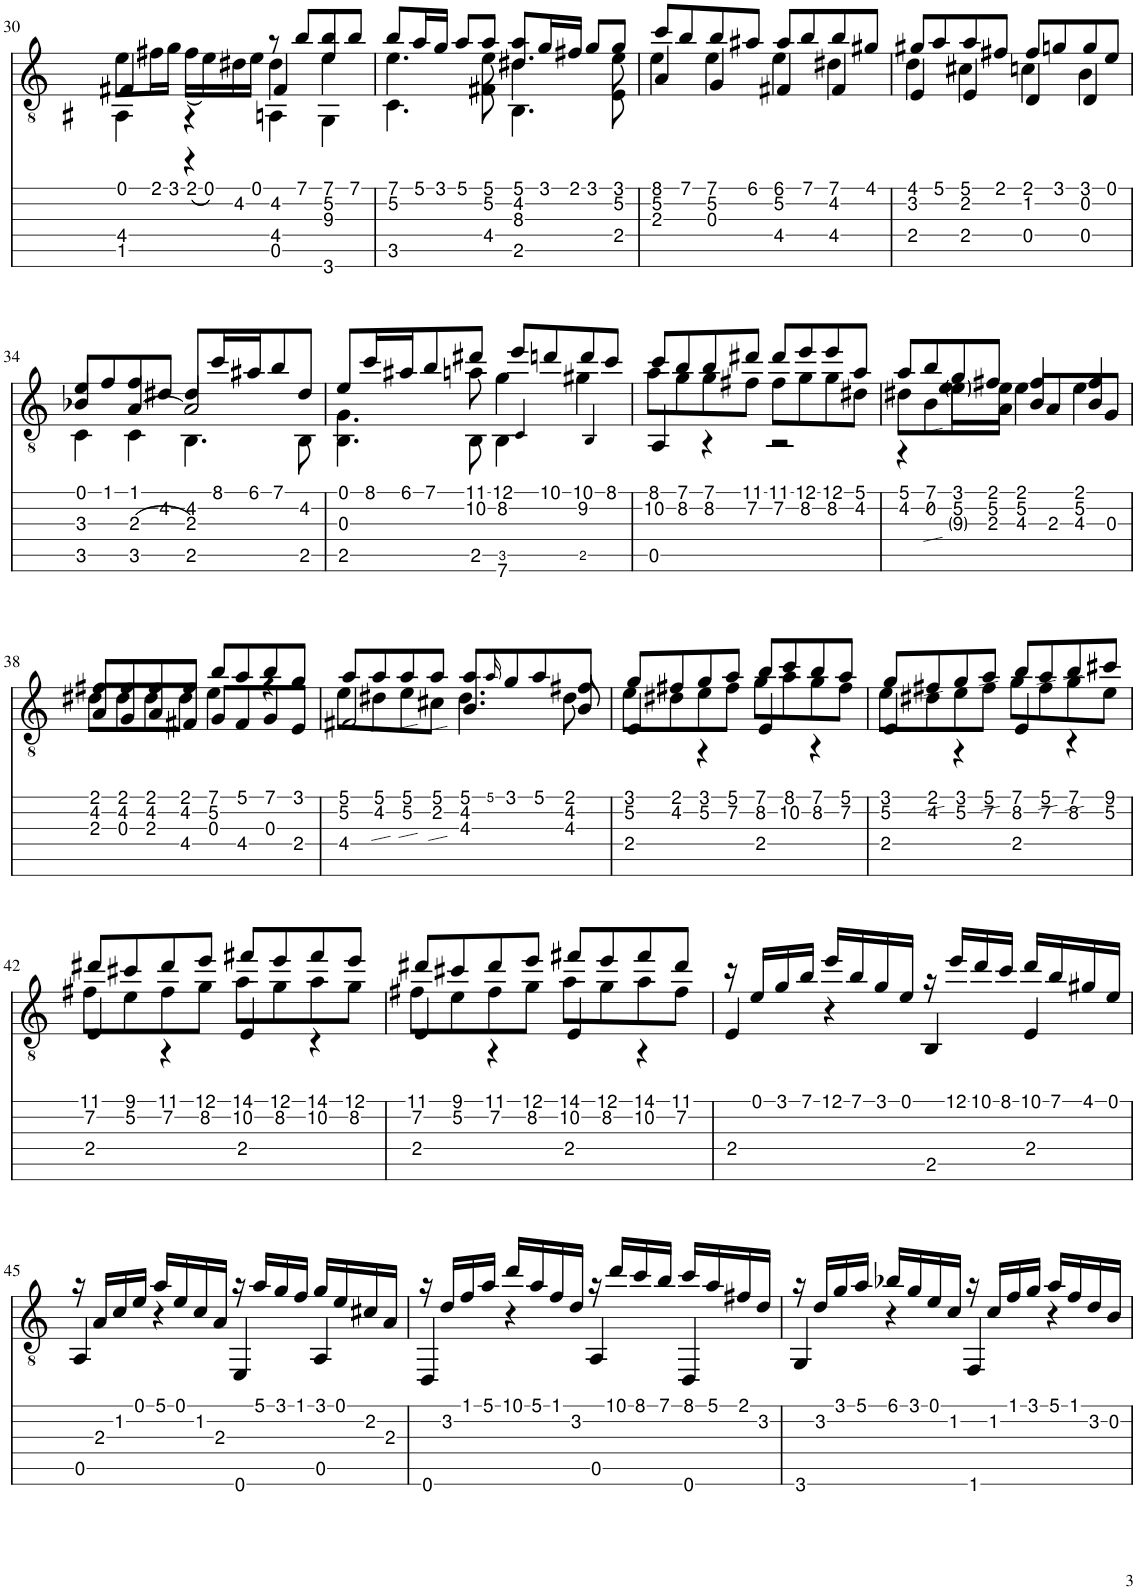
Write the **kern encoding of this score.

**kern	**kern
*part1	*part1
*staff2	*staff1
*I"Guitar	*
*I'Guit.	*
!!LO:PB:g=z
*	*clefGv2
*k[]	*k[]
*M4/4	*M4/4
*met(c)	*met(c)
=30	=30
*^	*^
*	*^	*	*^
*	*	*^	*	*	*^
2ryy	8eL	4F#X	4AA#X	2ryy	8e\L	4F#X/	4AA#X\
.	16f#XL	.	.	.	16f#X\L	.	.
.	16gJJ	.	.	.	16g\JJ	.	.
.	16f#LL	4r	4r	.	(16f#\LL	4r	4r
.	16eJ	.	.	.	16e\)	.	.
.	16d#XL	.	.	.	16d#X\	.	.
.	16eJJ	.	.	.	16e\JJ	.	.
8r	4d#	4F#	4AAn	8r	4d#\	4F#/	4AAn\
8b	.	.	.	8b/L	.	.	.
8bL	4e	4e	4GG	8b/	4e/	4e\	4GG\
8bJ	.	.	.	8b/J	.	.	.
=31	=31	=31	=31	=31	=31	=31	=31
8bL	4.e	4ryy	4.C	8b/L	4.e\	4ryy	4.C\
16aL	.	.	.	16a/L	.	.	.
16gJJ	.	.	.	16g/JJ	.	.	.
8aL	.	8ryy	.	8a/L	.	8ryy	.
8aJ	8e	8ryy	8F#X	8a/J	8e\	8ryy	8F#X\
8aL	4.d#X	4.d#X	4.BB	8a/L	4.d#X\	4.d#/	4.BB\
16gL	.	.	.	16g/L	.	.	.
16f#XJJ	.	.	.	16f#X/JJ	.	.	.
8gL	.	.	.	8g/L	.	.	.
8gJ	8e	8ryy	8E	8g/J	8e\	8ryy	8E\
*	*	*v	*v	*	*	*	*
*	*	*	*	*	*v	*v
=32	=32	=32	=32	=32	=32
8ccL	4e	4A	8cc/L	4e\	4A/
8bJ	.	.	8b/	.	.
8bL	4e	4G	8b/	4e\	4G/
8a#XJ	.	.	8a#X/J	.	.
8a#L	4e	4F#X	8a#/L	4e\	4F#X/
8bJ	.	.	8b/	.	.
8bL	4d#X	4F#	8b/	4d#X\	4F#/
8g#XJ	.	.	8g#X/J	.	.
=33	=33	=33	=33	=33	=33
8g#XL	4d	4E	8g#X/L	4d\	4E/
8aJ	.	.	8a/	.	.
8aL	4c#X	4E	8a/	4c#X\	4E/
8f#XJ	.	.	8f#X/J	.	.
8f#L	4c-X	4D	8f#/L	4cn\	4D/
8gnJ	.	.	8gn/	.	.
8gL	4B	4D	8g/	4B\	4D/
8eJ	.	.	8e/J	.	.
!!LO:LB:g=z	!!	!!
=34	=34	=34	=34	=34	=34
8eL	4B-X	4C	8e/L	4B-X/	4C\
8fJ	.	.	8f/	.	.
8fL	[4A	4C	8f/	[4A/	4C\
8d#XJ	.	.	8d#X/J	.	.
8d#L	2A]	4.BB	8d#/L	2A/]	4.BB\
16ccL	.	.	16cc/L	.	.
16a#XJJ	.	.	16a#X/J	.	.
8bL	.	.	8b/	.	.
8d#J	.	8BB	8d#/J	.	8BB\
=35	=35	=35	=35	=35	=35
*	*	*^	*	*	*^
8eL	4.G	4ryy	4.BB	8e/L	4.G\	4ryy	4.BB\
16ccL	.	.	.	16cc/L	.	.	.
16a#XJJ	.	.	.	16a#X/J	.	.	.
8bL	.	4ryy	.	8b/	.	4ryy	.
8dd#XJ	8an	.	8BB	8dd#X/J	8an\	.	8BB\
8eeL	4g	4C!	4BB	8ee/L	4g\	4C!/	4BB\
8ddnJ	.	.	.	8ddn/	.	.	.
8ddL	4g#X	4BB!	4ryy	8dd/	4g#X\	4BB!/	4ryy
8ccJ	.	.	.	8cc/J	.	.	.
*	*	*v	*v	*	*	*	*
*	*	*	*	*	*v	*v
=36	=36	=36	=36	=36	=36
8ccL	8aL	4AA	8cc/L	8a\L	4AA/
8bJ	8gJ	.	8b/	8g\	.
8bL	8gL	4r	8b/	8g\	4r
8dd#XJ	8f#XJ	.	8dd#X/J	8f#X\J	.
8dd#L	8f#L	2r	8dd#/L	8f#\L	2r
8eeJ	8gJ	.	8ee/	8g\	.
8eeL	8gL	.	8ee/	8g\	.
8aJ	8d#XJ	.	8a/J	8d#X\J	.
=37	=37	=37	=37	=37	=37
8aL	8d#XL	4r	8a/L	8d#X\L	4r
8bJ	8BJ	.	8b/	8B\	.
8gL	8eL	8eL	8g/	8e\	8e\L
8f#XJ	8eJ	8AJ	8f#X/J	8e\J	8A\J
4f#	4e	8BL	4f#/	4e\	8B/L
.	.	8AJ	.	.	8A/
4f#	4e	8BL	4f#/	4e\	8B/
.	.	8GJ	.	.	8G/J
!!LO:LB:g=z	!!	!!
=38	=38	=38	=38	=38	=38
8f#XL	8d#XL	8AL	8f#X/L	8d#X\L	8A/L
8f#J	8d#J	8GJ	8f#/	8d#\	8G/
8f#L	8d#L	8AL	8f#/	8d#\	8A/
8f#J	8d#J	8F#XJ	8f#/J	8d#\J	8F#X/J
8bL	4e	8GL	8b/L	4e\	8G/L
8aJ	.	8F#J	8a/	.	8F#/
8bL	4r	8GL	8b/	4r	8G/
8gJ	.	8EJ	8g/J	.	8E/J
=39	=39	=39	=39	=39	=39
8aL	8eL	2F#X	8a/L	8e\L	2F#X/
8aJ	8d#XJ	.	8a/	8d#X\	.
8aL	8eL	.	8a/	8e\	.
8aJ	8c#XJ	.	8a/J	8c#X\J	.
8aL	4.d#	4.B	8a/L	4.d#\	4.B/
qa	.	.	16qa/	.	.
8gJ	.	.	8g/	.	.
8aL	.	.	8a/	.	.
8f#XJ	8d#	8B	8f#X/J	8d#\	8B/
=40	=40	=40	=40	=40	=40
8gL	8eL	4E	8g/L	8e\L	4E/
8f#XJ	8d#XJ	.	8f#X/	8d#X\	.
8gL	8eL	4r	8g/	8e\	4r
8aJ	8f#J	.	8a/J	8f#\J	.
8bL	8gL	4E	8b/L	8g\L	4E/
8ccJ	8aJ	.	8cc/	8a\	.
8bL	8gL	4r	8b/	8g\	4r
8aJ	8f#J	.	8a/J	8f#\J	.
=41	=41	=41	=41	=41	=41
8gL	8eL	4E	8g/L	8e\L	4E/
8f#XJ	8d#XJ	.	8f#X/	8d#X\	.
8gL	8eL	4r	8g/	8e\	4r
8aJ	8f#J	.	8a/J	8f#\J	.
8bL	8gL	4E	8b/L	8g\L	4E/
8aJ	8f#J	.	8a/	8f#\	.
8bL	8gL	4r	8b/	8g\	4r
8cc#XJ	8eJ	.	8cc#X/J	8e\J	.
!!LO:LB:g=z	!!	!!
=42	=42	=42	=42	=42	=42
8dd#XL	8f#XL	4E	8dd#X/L	8f#X\L	4E/
8cc#XJ	8eJ	.	8cc#X/	8e\	.
8dd#L	8f#L	4r	8dd#/	8f#\	4r
8eeJ	8gJ	.	8ee/J	8g\J	.
8ff#XL	8aL	4E	8ff#X/L	8a\L	4E/
8eeJ	8gJ	.	8ee/	8g\	.
8ff#L	8aL	4r	8ff#/	8a\	4r
8eeJ	8gJ	.	8ee/J	8g\J	.
=43	=43	=43	=43	=43	=43
8dd#XL	8f#XL	4E	8dd#X/L	8f#X\L	4E/
8cc#XJ	8eJ	.	8cc#X/	8e\	.
8dd#L	8f#L	4r	8dd#/	8f#\	4r
8eeJ	8gJ	.	8ee/J	8g\J	.
8ff#XL	8aL	4E	8ff#X/L	8a\L	4E/
8eeJ	8gJ	.	8ee/	8g\	.
8ff#L	8aL	4r	8ff#/	8a\	4r
8dd#J	8f#J	.	8dd#/J	8f#\J	.
*	*v	*v	*	*	*
*	*	*	*v	*v
=44	=44	=44	=44
16r	4E	16r	4E/
16eLL	.	16e/LL	.
16g	.	16g/	.
16bJJ	.	16b/JJ	.
16eeLL	4r	16ee/LL	4r
16bJ	.	16b/	.
16gL	.	16g/	.
16eJJ	.	16e/JJ	.
16r	4BB	16r	4BB/
16eeLL	.	16ee/LL	.
16dd	.	16dd/	.
16ccJJ	.	16cc/JJ	.
16ddLL	4E	16dd/LL	4E/
16bJ	.	16b/	.
16g#XL	.	16g#X/	.
16eJJ	.	16e/JJ	.
!!LO:LB:g=z	!!
=45	=45	=45	=45
16r	4AA	16r	4AA/
16ALL	.	16A/LL	.
16c	.	16c/	.
16eJJ	.	16e/JJ	.
16aLL	4r	16a/LL	4r
16eJ	.	16e/	.
16cL	.	16c/	.
16AJJ	.	16A/JJ	.
16r	4EE	16r	4EE/
16aLL	.	16a/LL	.
16g	.	16g/	.
16fJJ	.	16f/JJ	.
16gLL	4AA	16g/LL	4AA/
16eJ	.	16e/	.
16c#XL	.	16c#X/	.
16AJJ	.	16A/JJ	.
=46	=46	=46	=46
16r	4DD	16r	4DD/
16dLL	.	16d/LL	.
16f	.	16f/	.
16aJJ	.	16a/JJ	.
16ddLL	4r	16dd/LL	4r
16aJ	.	16a/	.
16fL	.	16f/	.
16dJJ	.	16d/JJ	.
16r	4AA	16r	4AA/
16ddLL	.	16dd/LL	.
16cc	.	16cc/	.
16bJJ	.	16b/JJ	.
16ccLL	4DD	16cc/LL	4DD/
16aJ	.	16a/	.
16f#XL	.	16f#X/	.
16dJJ	.	16d/JJ	.
=47	=47	=47	=47
16r	4GG	16r	4GG/
16dLL	.	16d/LL	.
16g	.	16g/	.
16aJJ	.	16a/JJ	.
16b-XLL	4r	16b-X/LL	4r
16gJ	.	16g/	.
16eL	.	16e/	.
16cJJ	.	16c/JJ	.
16r	4FF	16r	4FF/
16cLL	.	16c/LL	.
16f	.	16f/	.
16gJJ	.	16g/JJ	.
16aLL	4r	16a/LL	4r
16fJ	.	16f/	.
16dL	.	16d/	.
16BJJ	.	16B/JJ	.
*v	*v	*	*
*	*v	*v
=	=
*-	*-
